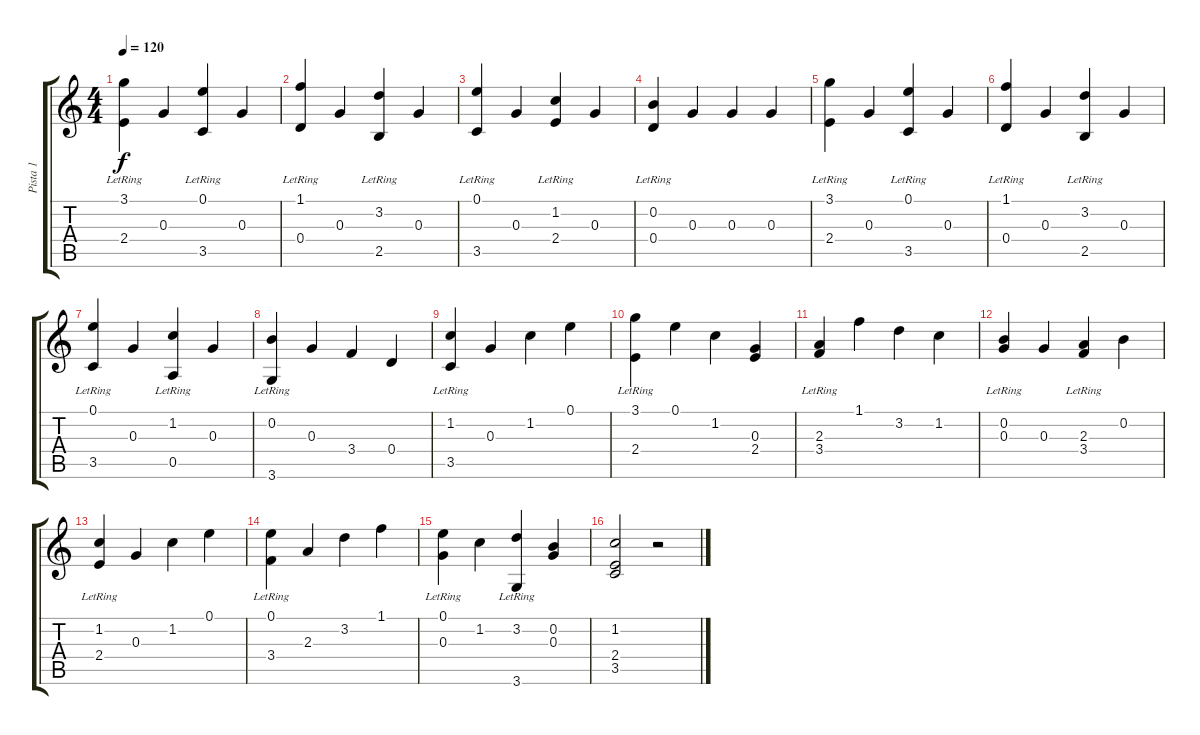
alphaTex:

\track ("Pista 1" "Pista 1") {instrument acousticguitarsteel}
\staff {score tabs}
\tuning (E4 B3 G3 D3 A2 E2) {hide}
\ts (4 4)
\tempo 120
\clef g2
\ks c
(3.1 2.4{lr}).4{dy f} 0.3.4 (0.1 3.5{lr}).4 0.3.4 |
(1.1 0.4{lr}).4 0.3.4 (3.2 2.5{lr}).4 0.3.4 |
(0.1 3.5{lr}).4 0.3.4 (1.2 2.4{lr}).4 0.3.4 |
(0.2{lr} 0.4{lr}).4 0.3.4 0.3.4 0.3.4 |
(3.1 2.4{lr}).4 0.3.4 (0.1 3.5{lr}).4 0.3.4 |
(1.1 0.4{lr}).4 0.3.4 (3.2 2.5{lr}).4 0.3.4 |
(0.1 3.5{lr}).4 0.3.4 (1.2 0.5{lr}).4 0.3.4 |
(0.2 3.6{lr}).4 0.3.4 3.4.4 0.4.4 |
(1.2 3.5{lr}).4 0.3.4 1.2.4 0.1.4 |
(3.1 2.4{lr}).4 0.1.4 1.2.4 (0.3 2.4).4 |
(2.3 3.4{lr}).4 1.1.4 3.2.4 1.2.4 |
(0.2{lr} 0.3).4 0.3.4 (2.3 3.4{lr}).4 0.2.4 |
(1.2 2.4{lr}).4 0.3.4 1.2.4 0.1.4 |
(0.1 3.4{lr}).4 2.3.4 3.2.4 1.1.4 |
(0.1{lr} 0.3{lr}).4 1.2.4 (3.2 3.6{lr}).4 (0.2 0.3).4 |
(1.2 2.4 3.5).2 r.2
